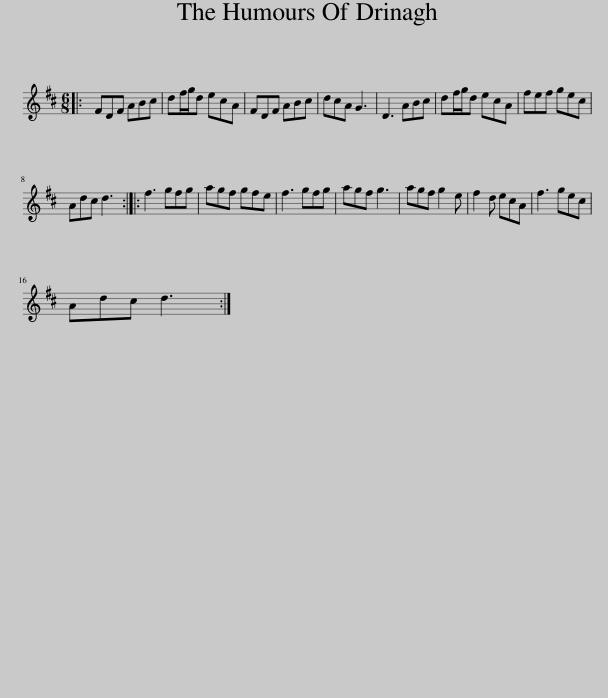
X:1
L:1/8
M:6/8
I:linebreak $
K:D
V:1 treble
V:1
|: FDF ABc | df/g/d ecA | FDF ABc | dcA G3 | D3 ABc | %5
 df/g/d ecA | fef gec |$ Adc d3 :: f3 gfg | agf gfe | %10
 f3 gfg | agf g3 | agf g2 e | f2 d ecA | f3 gec |$ %15
 Adc d3 :| %16
